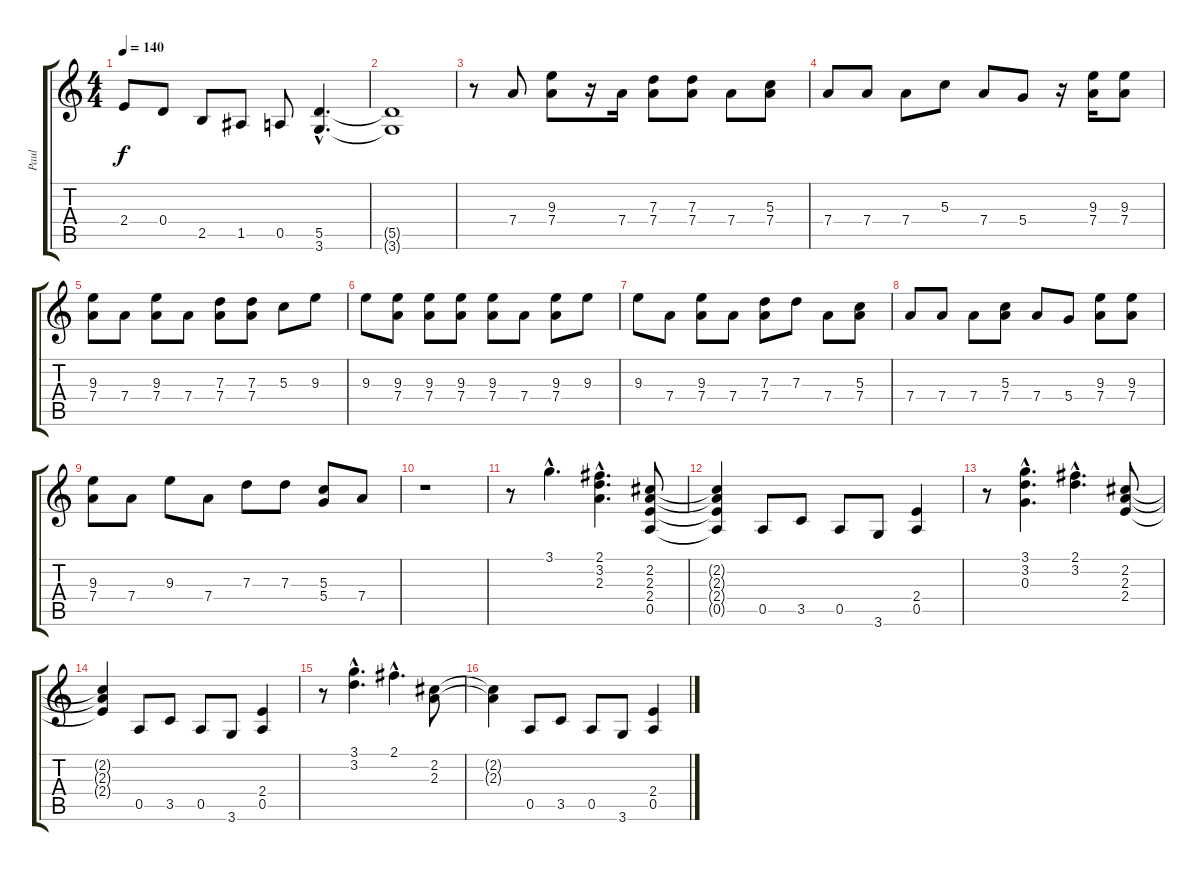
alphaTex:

\track ("Paul" "Paul") {instrument distortionguitar}
\staff {score tabs}
\tuning (E4 B3 G3 D3 A2 E2) {hide}
\ts (4 4)
\tempo 140
\clef g2
\ks c
2.4{t}.8{dy f} 0.4.8 2.5.8 1.5.8 0.5.8 (5.5{hac} 3.6{hac}).4{d} |
(5.5{t} 3.6{t}).1 |
r.8 7.4.8 (9.3 7.4).8 r.16 7.4.16 (7.3 7.4).8 (7.3 7.4).8 7.4.8 (5.3 7.4).8 |
7.4.8 7.4.8 7.4.8 5.3.8 7.4.8 5.4.8 r.16 (9.3 7.4).16 (9.3 7.4).8 |
(9.3 7.4).8 7.4.8 (9.3 7.4).8 7.4.8 (7.3 7.4).8 (7.3 7.4).8 5.3.8 9.3.8 |
9.3.8 (9.3 7.4).8 (9.3 7.4).8 (9.3 7.4).8 (9.3 7.4).8 7.4.8 (9.3 7.4).8 9.3.8 |
9.3.8 7.4.8 (9.3 7.4).8 7.4.8 (7.3 7.4).8 7.3.8 7.4.8 (5.3 7.4).8 |
7.4.8 7.4.8 7.4.8 (5.3 7.4).8 7.4.8 5.4.8 (9.3 7.4).8 (9.3 7.4).8 |
(9.3 7.4).8 7.4.8 9.3.8 7.4.8 7.3.8 7.3.8 (5.3 5.4).8 7.4.8 |
r.1 |
r.8 3.1{hac}.4{d} (2.1{hac} 3.2{hac} 2.3{hac}).4{d} (2.2 2.3 2.4 0.5).8 |
(2.2{t} 2.3{t} 2.4{t} 0.5{t}).4 0.5.8 3.5.8 0.5.8 3.6.8 (2.4 0.5).4 |
r.8 (3.1{hac} 3.2{hac} 0.3{hac}).4{d} (2.1{hac} 3.2{hac}).4{d} (2.2 2.3 2.4).8 |
(2.2{t} 2.3{t} 2.4{t}).4 0.5.8 3.5.8 0.5.8 3.6.8 (2.4 0.5).4 |
r.8 (3.1{hac} 3.2{hac}).4{d} 2.1{hac}.4{d} (2.2 2.3).8 |
(2.2{t} 2.3{t}).4 0.5.8 3.5.8 0.5.8 3.6.8 (2.4 0.5).4
